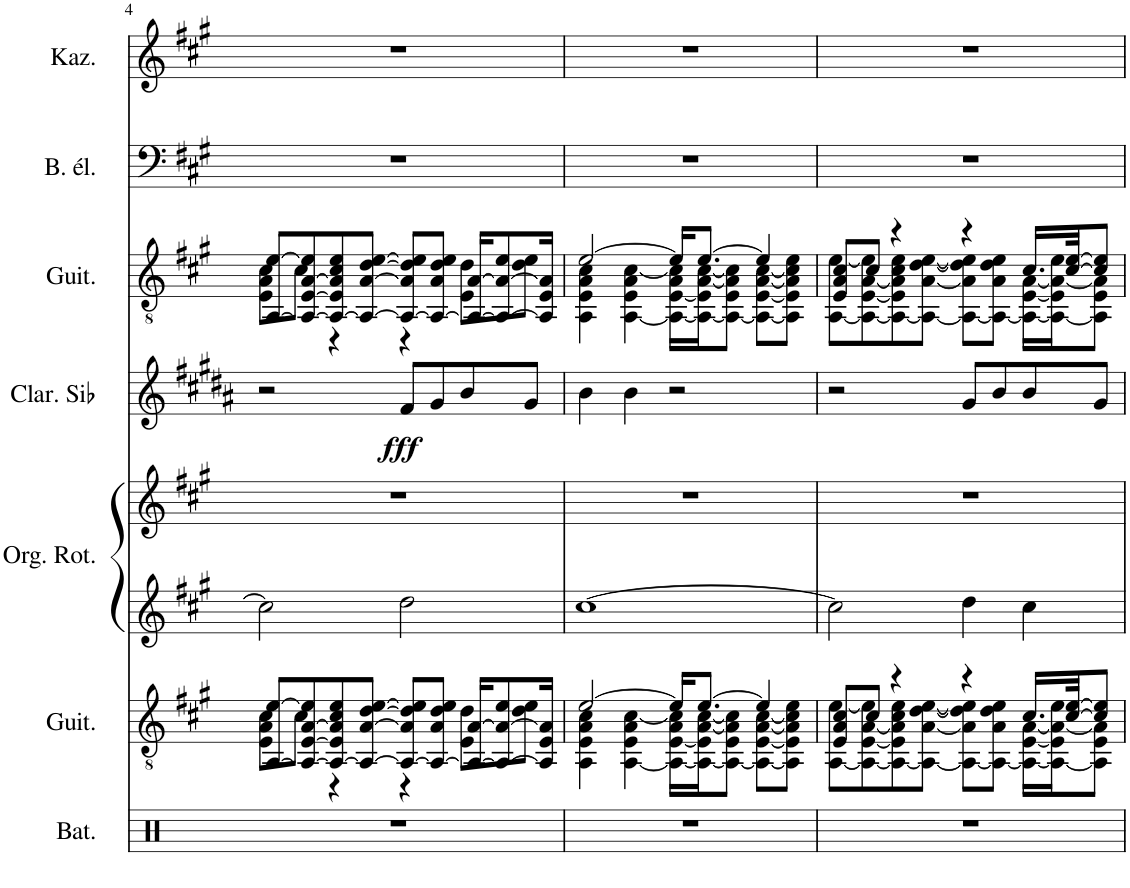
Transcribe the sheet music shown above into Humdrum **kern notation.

**kern	**kern	**kern	**kern	**kern	**dynam	**kern	**kern	**kern
*part7	*part6	*part5	*part5	*part4	*part4	*part3	*part2	*part1
*staff8	*staff7	*staff6	*staff5	*staff4	*staff4	*staff3	*staff2	*staff1
*I"Batterie, Drums	*I"Guitare acoustique, Acoustic Guitar (steel)	*I"Orgue rotatif, Rock Organ	*	*I"Clarinette en Sib	*	*I"Guitare classique, Acoustic Guitar (nylon)	*I"Basse électrique, Electric Bass (finger)	*I"Kazoo, Lead 6 (voice)
*I'Bat.	*I'Guit.	*I'Org. Rot.	*	*I'Clar. Sib	*	*I'Guit.	*I'B. él.	*I'Kaz.
!!LO:PB:g=z
*clefX	*clefGv2	*clefG2	*clefG2	*clefG2	*	*clefGv2	*clefF4	*clefG2
*	*	*	*	*Trd1c2	*	*	*Trd7c12	*
*k[]	*k[f#c#g#]	*k[f#c#g#]	*k[f#c#g#]	*k[f#c#g#d#a#]	*	*k[f#c#g#]	*k[f#c#g#]	*k[f#c#g#]
*M4/4	*M4/4	*M4/4	*M4/4	*M4/4	*	*M4/4	*M4/4	*M4/4
=4	=4	=4	=4	=4	=4	=4	=4	=4
*	*^	*	*	*	*	*^	*	*
1r	[8AA/ [8e/L	8E\ 8A\ 8c#\L	2cc#\]	1r	2r	.	[8AA/ [8e/L	8E\ 8A\ 8c#\L	1r	1r
.	8AA/_ [8E/ [8A/ 8e/]	8c#\J	.	.	.	.	8AA/_ [8E/ [8A/ 8e/]	8c#\J	.	.
.	8AA/_ 8E/] 8A/] 8c#/ 8e/	4r	.	.	.	.	8AA/_ 8E/] 8A/] 8c#/ 8e/	4r	.	.
.	8AA/_ [8A/ [8d/ [8e/J	.	.	.	.	.	8AA/_ [8A/ [8d/ [8e/J	.	.	.
!	!	!	!	!	!	!LO:DY:b	!	!	!	!
.	8AA/_ 8A/] 8d/] 8e/]L	4r	2dd\	.	8f#/L	fff	8AA/_ 8A/] 8d/] 8e/]L	4r	.	.
.	8AA/_ 8A/ 8d/ 8e/J	.	.	.	8g#/	.	8AA/_ 8A/ 8d/ 8e/J	.	.	.
.	16AA/_ [16A/KL	8E\ 8d\L	.	.	8b/	.	16AA/_ [16A/KL	8E\ 8d\L	.	.
.	8AA/_ 8A/_ 8e/	.	.	.	.	.	8AA/_ 8A/_ 8e/	.	.	.
.	.	8d\ 8e\J	.	.	8g#/J	.	.	8d\ 8e\J	.	.
.	16AA/] 16E/ 16A/]Jk	.	.	.	.	.	16AA/] 16E/ 16A/]Jk	.	.	.
=5	=5	=5	=5	=5	=5	=5	=5	=5	=5	=5
1r	[2e/	4AA\ 4E\ 4A\ 4c#\	[1cc#	1r	4b\	.	[2e/	4AA\ 4E\ 4A\ 4c#\	1r	1r
.	.	[4AA\ 4E\ 4A\ [4c#\	.	.	4b\	.	.	[4AA\ 4E\ 4A\ [4c#\	.	.
.	16e/KL]	16AA\_ [16E\ 16A\ 16c#\]LL	.	.	2r	.	16e/KL]	16AA\_ [16E\ 16A\ 16c#\]LL	.	.
.	[8.e/J	16AA\_ 16E\] [16A\ [16c#\J	.	.	.	.	[8.e/J	16AA\_ 16E\] [16A\ [16c#\J	.	.
.	.	8AA\_ 8E\ 8A\] 8c#\]J	.	.	.	.	.	8AA\_ 8E\ 8A\] 8c#\]J	.	.
.	4e/]	8AA\_ [8E\ [8A\ [8c#\L	.	.	.	.	4e/]	8AA\_ [8E\ [8A\ [8c#\L	.	.
.	.	8AA\] 8E\] 8A\] 8c#\] 8e\J	.	.	.	.	.	8AA\] 8E\] 8A\] 8c#\] 8e\J	.	.
=6	=6	=6	=6	=6	=6	=6	=6	=6	=6	=6
1r	8E/ 8A/ 8c#/L	[8AA\ [8e\L	2cc#\]	1r	2r	.	8E/ 8A/ 8c#/L	[8AA\ [8e\L	1r	1r
.	8c#/J	8AA\_ [8E\ [8A\ 8e\]	.	.	.	.	8c#/J	8AA\_ [8E\ [8A\ 8e\]	.	.
.	4r	8AA\_ 8E\] 8A\] 8c#\ 8e\	.	.	.	.	4r	8AA\_ 8E\] 8A\] 8c#\ 8e\	.	.
.	.	8AA\_ [8A\ [8d\ [8e\J	.	.	.	.	.	8AA\_ [8A\ [8d\ [8e\J	.	.
.	4r	8AA\_ 8A\] 8d\] 8e\]L	4dd\	.	8g#/L	.	4r	8AA\_ 8A\] 8d\] 8e\]L	.	.
.	.	8AA\_ 8A\ 8d\ 8e\J	.	.	8b/	.	.	8AA\_ 8A\ 8d\ 8e\J	.	.
.	16.c#/LL	16AA\_ [16E\ [16A\LL	4cc#\	.	8b/	.	16.c#/LL	16AA\_ [16E\ [16A\LL	.	.
.	.	16AA\_ 16E\] 16A\_ 16e\J	.	.	.	.	.	16AA\_ 16E\] 16A\_ 16e\J	.	.
.	[32c#/ [32e/JK	.	.	.	.	.	[32c#/ [32e/JK	.	.	.
.	8c#/] 8e/]J	8AA\] 8E\ 8A\]J	.	.	8g#/J	.	8c#/] 8e/]J	8AA\] 8E\ 8A\]J	.	.
*	*v	*v	*	*	*	*	*v	*v	*	*
=	=	=	=	=	=	=	=	=
*-	*-	*-	*-	*-	*-	*-	*-	*-
